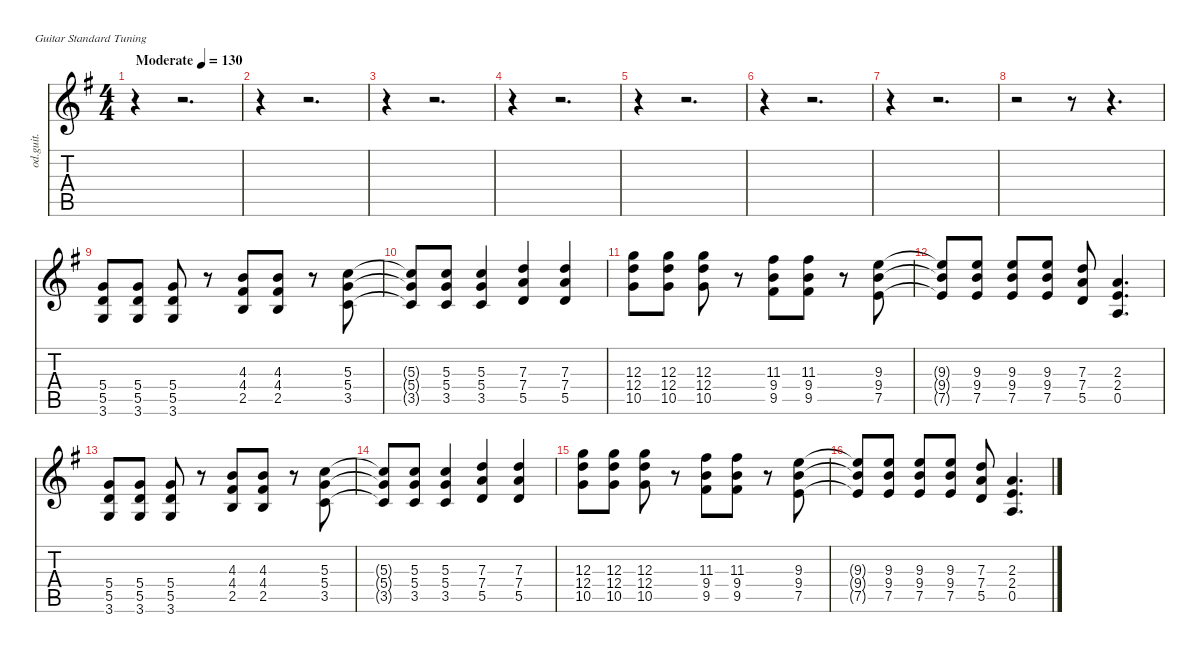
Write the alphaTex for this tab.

\defaultSystemsLayout 4
\hideDynamics
\bracketExtendMode nobrackets
\track ("Track 4" "od.guit.") {instrument overdrivenguitar}
\staff {score tabs}
\tuning (E4 B3 G3 D3 A2 E2)
\ts (4 4)
\beaming (8 2 2 2 2)
\tempo (130 "Moderate")
\clef g2
\ks g
r.4{dy f instrument overdrivenguitar beam Down} r.2{d beam Down} |
r.4{beam Down} r.2{d beam Down} |
r.4{beam Down} r.2{d beam Down} |
r.4{beam Down} r.2{d beam Down} |
r.4{beam Down} r.2{d beam Down} |
r.4{beam Down} r.2{d beam Down} |
r.4{beam Down} r.2{d beam Down} |
r.2{beam Down} r.8{beam Down} r.4{d beam Down} |
(5.4{acc forcenatural} 5.5{acc forcenatural} 3.6{acc forcenatural}).8{beam Up} (5.4{acc forcenatural} 5.5{acc forcenatural} 3.6{acc forcenatural}).8{beam Up} (5.4{acc forcenatural} 5.5{acc forcenatural} 3.6{acc forcenatural}).8{beam Up} r.8{beam Down} (4.3{acc forcenatural} 4.4{acc #} 2.5{acc forcenatural}).8{beam Up} (4.3{acc forcenatural} 4.4{acc #} 2.5{acc forcenatural}).8{beam Up} r.8{beam Down} (5.3{acc forcenatural} 5.4{acc forcenatural} 3.5{acc forcenatural}).8{beam Up} |
(5.3{t acc forcenatural} 5.4{t acc forcenatural} 3.5{t acc forcenatural}).8{beam Up} (5.3{acc forcenatural} 5.4{acc forcenatural} 3.5{acc forcenatural}).8{beam Up} (5.3{acc forcenatural} 5.4{acc forcenatural} 3.5{acc forcenatural}).4{beam Up} (7.3{acc forcenatural} 7.4{acc forcenatural} 5.5{acc forcenatural}).4{beam Up} (7.3{acc forcenatural} 7.4{acc forcenatural} 5.5{acc forcenatural}).4{beam Up} |
(12.3{acc forcenatural} 12.4{acc forcenatural} 10.5{acc forcenatural}).8{beam Down} (12.3{acc forcenatural} 12.4{acc forcenatural} 10.5{acc forcenatural}).8{beam Down} (12.3{acc forcenatural} 12.4{acc forcenatural} 10.5{acc forcenatural}).8{beam Down} r.8{beam Down} (11.3{acc #} 9.4{acc forcenatural} 9.5{acc #}).8{beam Down} (11.3{acc #} 9.4{acc forcenatural} 9.5{acc #}).8{beam Down} r.8{beam Down} (9.3{acc forcenatural} 9.4{acc forcenatural} 7.5{acc forcenatural}).8{beam Up} |
(9.3{t acc forcenatural} 9.4{t acc forcenatural} 7.5{t acc forcenatural}).8{beam Up} (9.3{acc forcenatural} 9.4{acc forcenatural} 7.5{acc forcenatural}).8{beam Up} (9.3{acc forcenatural} 9.4{acc forcenatural} 7.5{acc forcenatural}).8{beam Up} (9.3{acc forcenatural} 9.4{acc forcenatural} 7.5{acc forcenatural}).8{beam Up} (7.3{acc forcenatural} 7.4{acc forcenatural} 5.5{acc forcenatural}).8{beam Up} (2.3{acc forcenatural} 2.4{acc forcenatural} 0.5{acc forcenatural}).4{d beam Up} |
(5.4{acc forcenatural} 5.5{acc forcenatural} 3.6{acc forcenatural}).8{beam Up} (5.4{acc forcenatural} 5.5{acc forcenatural} 3.6{acc forcenatural}).8{beam Up} (5.4{acc forcenatural} 5.5{acc forcenatural} 3.6{acc forcenatural}).8{beam Up} r.8{beam Down} (4.3{acc forcenatural} 4.4{acc #} 2.5{acc forcenatural}).8{beam Up} (4.3{acc forcenatural} 4.4{acc #} 2.5{acc forcenatural}).8{beam Up} r.8{beam Down} (5.3{acc forcenatural} 5.4{acc forcenatural} 3.5{acc forcenatural}).8{beam Up} |
(5.3{t acc forcenatural} 5.4{t acc forcenatural} 3.5{t acc forcenatural}).8{beam Up} (5.3{acc forcenatural} 5.4{acc forcenatural} 3.5{acc forcenatural}).8{beam Up} (5.3{acc forcenatural} 5.4{acc forcenatural} 3.5{acc forcenatural}).4{beam Up} (7.3{acc forcenatural} 7.4{acc forcenatural} 5.5{acc forcenatural}).4{beam Up} (7.3{acc forcenatural} 7.4{acc forcenatural} 5.5{acc forcenatural}).4{beam Up} |
(12.3{acc forcenatural} 12.4{acc forcenatural} 10.5{acc forcenatural}).8{beam Down} (12.3{acc forcenatural} 12.4{acc forcenatural} 10.5{acc forcenatural}).8{beam Down} (12.3{acc forcenatural} 12.4{acc forcenatural} 10.5{acc forcenatural}).8{beam Down} r.8{beam Down} (11.3{acc #} 9.4{acc forcenatural} 9.5{acc #}).8{beam Down} (11.3{acc #} 9.4{acc forcenatural} 9.5{acc #}).8{beam Down} r.8{beam Down} (9.3{acc forcenatural} 9.4{acc forcenatural} 7.5{acc forcenatural}).8{beam Up} |
(9.3{t acc forcenatural} 9.4{t acc forcenatural} 7.5{t acc forcenatural}).8{beam Up} (9.3{acc forcenatural} 9.4{acc forcenatural} 7.5{acc forcenatural}).8{beam Up} (9.3{acc forcenatural} 9.4{acc forcenatural} 7.5{acc forcenatural}).8{beam Up} (9.3{acc forcenatural} 9.4{acc forcenatural} 7.5{acc forcenatural}).8{beam Up} (7.3{acc forcenatural} 7.4{acc forcenatural} 5.5{acc forcenatural}).8{beam Up} (2.3{acc forcenatural} 2.4{acc forcenatural} 0.5{acc forcenatural}).4{d beam Up}
